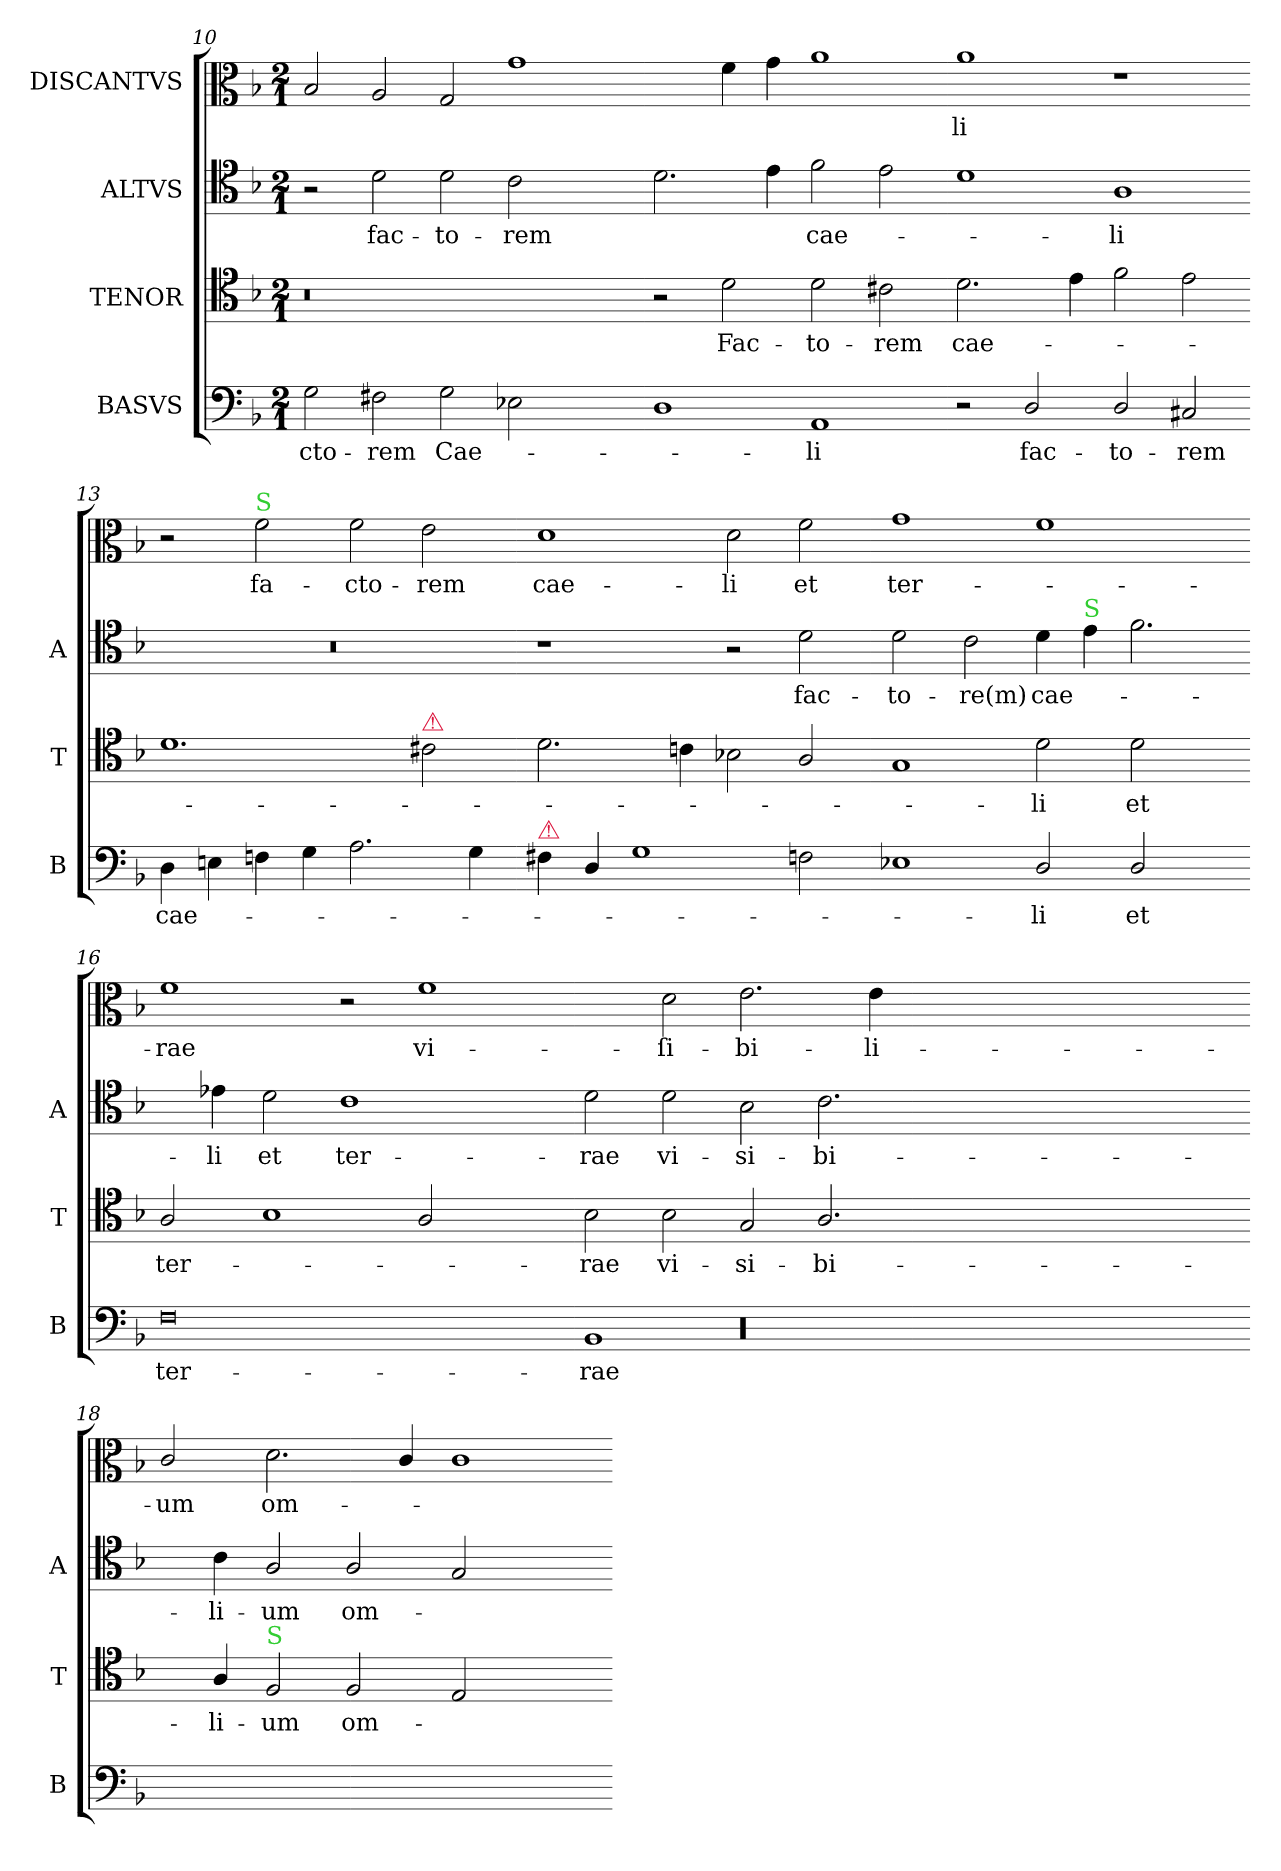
**kern	**text	**kern	**text	**kern	**text	**kern	**text
*part4	*part4	*part3	*part3	*part2	*part2	*part1	*part1
*staff4	*staff4	*staff3	*staff3	*staff2	*staff2	*staff1	*staff1
*I"BASVS	*	*I"TENOR	*	*I"ALTVS	*	*I"DISCANTVS	*
*I'B	*	*I'T	*	*I'A	*	*	*
*clefF4	*	*clefC4	*	*clefC4	*	*clefC3	*
*k[b-]	*	*k[b-]	*	*k[b-]	*	*k[b-]	*
*F:ion	*	*F:ion	*	*F:ion	*	*F:ion	*
*M2/1	*	*M2/1	*	*M2/1	*	*M2/1	*
=10	=10	=10	=10	=10	=10	=10	=10
2G\	-cto-	0r	.	2r	.	2B-/	.
2F#X\	-rem	.	.	2d\	fac-	2A/	.
2G\	Cae-	.	.	2d\	-to-	2G/	.
2E-X\	.	.	.	2c\	-rem	1g\	.
2ryy	.	2ryy	.	2ryy	.	.	.
=11-	=11-	=11-	=11-	=11-	=11-	=11-	=11-
1D	.	2r	.	2.d\	.	2ryy	.
.	.	2d\	Fac-	.	.	4f\	.
.	.	.	.	4e\	.	4g\	.
1AA	-li	2d\	-to-	2f\	cae-	1a	.
.	.	2c#X\	-rem	2e\	.	.	.
=12-	=12-	=12-	=12-	=12-	=12-	=12-	=12-
2r	.	2.d\	cae-	1d	.	1a	-li
2D/	fac-	.	.	.	.	.	.
.	.	4e\	.	.	.	.	.
2D/	-to-	2f\	.	1A	-li	1r	.
2C#X/	-rem	2e\	.	.	.	.	.
=13-	=13-	=13-	=13-	=13-	=13-	=13-	=13-
4D\	cae-	1.d	.	0r	.	2r	.
4En\	.	.	.	.	.	.	.
!	!	!	!	!	!	!LO:TX:a:color=limegreen:t=S	!
4Fn\	.	.	.	.	.	2f\	fa-
4G\	.	.	.	.	.	.	.
2.A\	.	.	.	.	.	2f\	-cto-
!	!	!LO:TX:a:color=crimson:t=⚠	!	!	!	!	!
.	.	2c#X\	.	.	.	2e\	-rem
4G\	.	.	.	.	.	.	.
=14-	=14-	=14-	=14-	=14-	=14-	=14-	=14-
!LO:TX:a:color=crimson:t=⚠	!	!	!	!	!	!	!
4F#X\	.	2.d\	.	1r	.	1d	cae-
4D/	.	.	.	.	.	.	.
1G	.	.	.	.	.	.	.
.	.	4cn\	.	.	.	.	.
.	.	2B-X\	.	2r	.	2d\	-li
2Fn\	.	2A/	.	2d\	fac-	2f\	et
=15-	=15-	=15-	=15-	=15-	=15-	=15-	=15-
1E-X	.	1G	.	2d\	-to-	1g	ter-
.	.	.	.	2c\	-re(m)	.	.
2D/	-li	2d\	-li	4d\	cae-	1f	.
!	!	!	!	!LO:TX:a:color=limegreen:t=S	!	!	!
.	.	.	.	4e\	.	.	.
2D/	et	2d\	et	2.f\	.	.	.
4ryy	.	4ryy	.	.	.	4ryy	.
=16-	=16-	=16-	=16-	=16-	=16-	=16-	=16-
0F	ter-	2A/	ter-	4ryy	.	1f	-rae
.	.	.	.	4e-X\	-li	.	.
.	.	1B-	.	2d\	et	.	.
.	.	.	.	1c	ter-	2r	.
.	.	2A/	.	.	.	1f\	vi-
2ryy	.	2ryy	.	2ryy	.	.	.
=17-	=17-	=17-	=17-	=17-	=17-	=17-	=17-
1BB-	-rae	2B-\	-rae	2d\	-rae	2ryy	.
.	.	2B-\	vi-	2d\	vi-	2d\	-ſi-
00r	.	2G/	-si-	2B-\	-si-	2.e\	-bi-
.	.	2.A/	-bi-	2.c\	-bi-	.	.
.	.	.	.	.	.	4e\	-li-
.	.	.	.	.	.	0.ryy	.
.	.	0ryy	.	0ryy	.	.	.
.	.	2.ryy	.	2.ryy	.	.	.
=18-	=18-	=18-	=18-	=18-	=18-	=18-	=18-
0ryy	.	4ryy	.	4ryy	.	2c/	-um
.	.	4A/	-li-	4c\	-li-	.	.
!	!	!LO:TX:a:color=limegreen:t=S	!	!	!	!	!
.	.	2F/	-um	2A/	-um	2.d\	om-
.	.	2F/	om-	2A/	om-	.	.
.	.	.	.	.	.	4c/	.
.	.	2E/	.	2G/	.	1c\	.
2ryy	.	2ryy	.	2ryy	.	.	.
=-	=-	=-	=-	=-	=-	=-	=-
*-	*-	*-	*-	*-	*-	*-	*-
